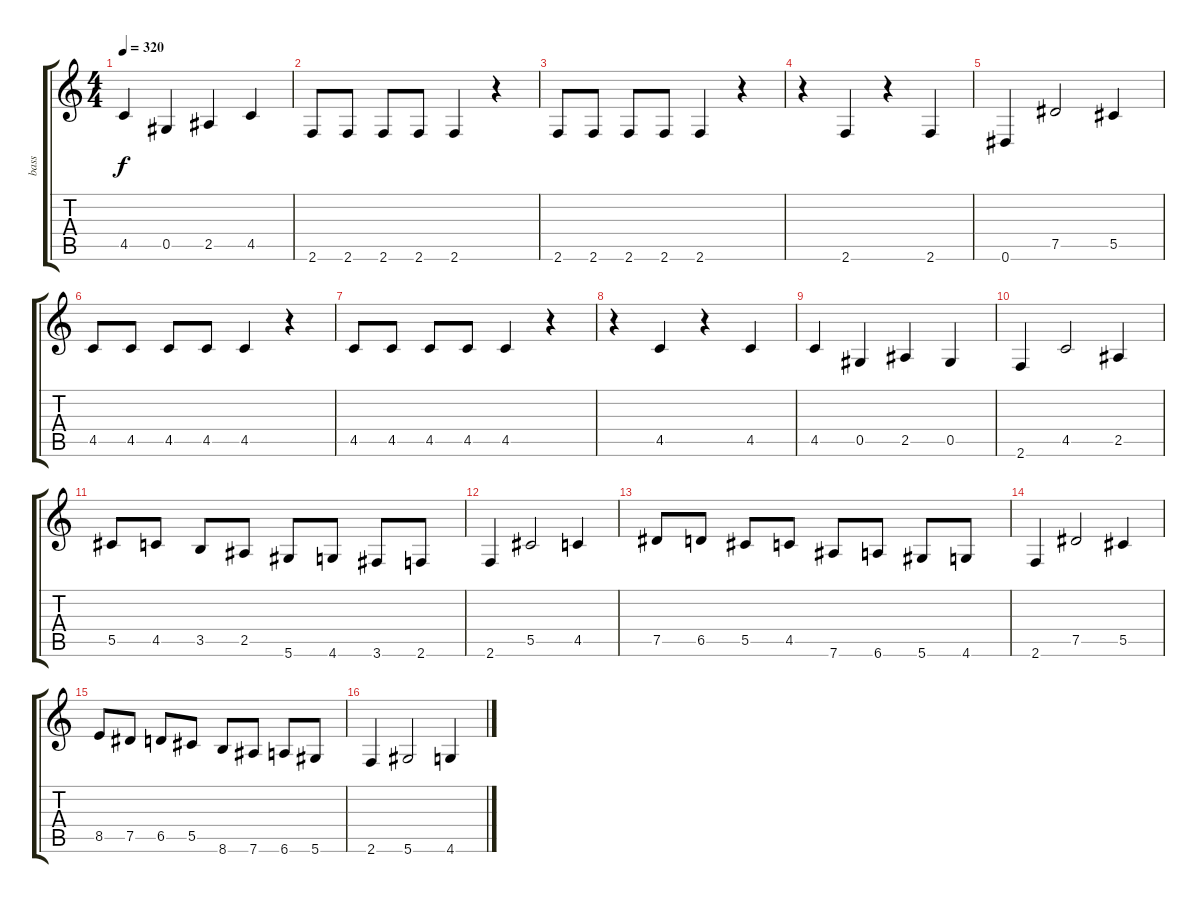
\track ("bass" "bass") {instrument electricbassfinger}
\staff {score tabs}
\tuning (Eb4 Bb3 Gb3 Db3 Ab2 Eb2) {hide}
\ts (4 4)
\tempo 320
\clef g2
\ks c
4.5.4{dy f} 0.5.4 2.5.4 4.5.4 |
2.6.8 2.6.8 2.6.8 2.6.8 2.6.4 r.4 |
2.6.8 2.6.8 2.6.8 2.6.8 2.6.4 r.4 |
r.4 2.6.4 r.4 2.6.4 |
0.6.4 7.5.2 5.5.4 |
4.5.8 4.5.8 4.5.8 4.5.8 4.5.4 r.4 |
4.5.8 4.5.8 4.5.8 4.5.8 4.5.4 r.4 |
r.4 4.5.4 r.4 4.5.4 |
4.5.4 0.5.4 2.5.4 0.5.4 |
2.6.4 4.5.2 2.5.4 |
5.5.8 4.5.8 3.5.8 2.5.8 5.6.8 4.6.8 3.6.8 2.6.8 |
2.6.4 5.5.2 4.5.4 |
7.5.8 6.5.8 5.5.8 4.5.8 7.6.8 6.6.8 5.6.8 4.6.8 |
2.6.4 7.5.2 5.5.4 |
8.5.8 7.5.8 6.5.8 5.5.8 8.6.8 7.6.8 6.6.8 5.6.8 |
2.6.4 5.6.2 4.6.4
